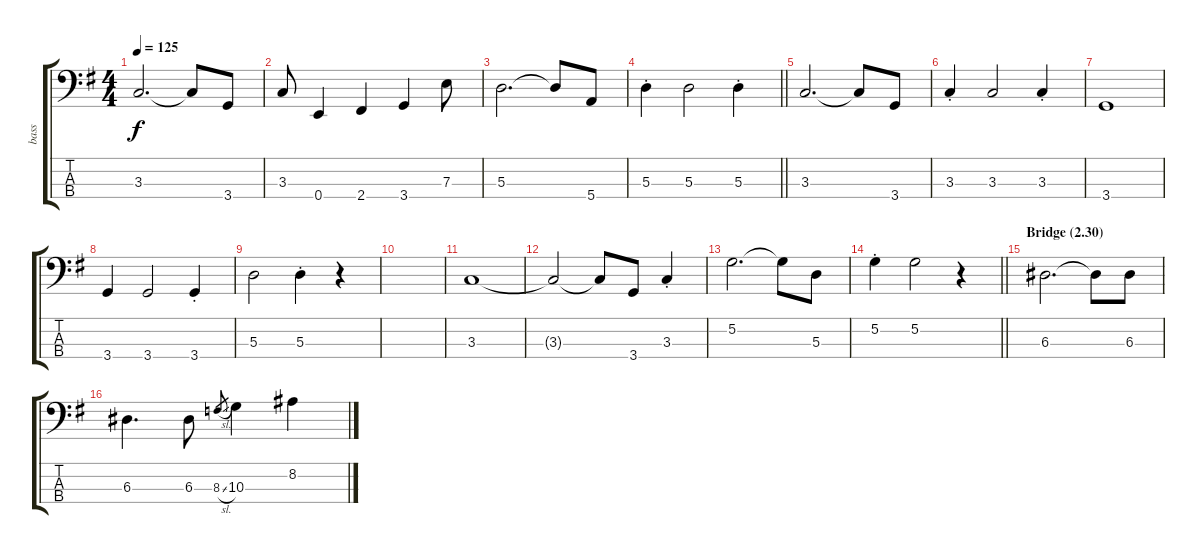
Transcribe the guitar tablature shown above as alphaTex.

\track ("bass" "bass") {instrument electricbassfinger}
\staff {score tabs}
\tuning (G2 D2 A1 E1) {hide}
\ts (4 4)
\tempo 125
\clef f4
\ks g
3.3.2{d dy f} 3.3{t}.8 3.4.8 |
3.3.8 0.4.4 2.4.4 3.4.4 7.3.8 |
5.3.2{d} 5.3{t}.8 5.4.8 |
\barLineRight lightlight
5.3{st}.4 5.3.2 5.3{st}.4 |
3.3.2{d} 3.3{t}.8 3.4.8 |
3.3{st}.4 3.3.2 3.3{st}.4 |
3.4.1 |
3.4.4 3.4.2 3.4{st}.4 |
5.3.2 5.3{st}.4 r.4 |
|
3.3.1 |
3.3{t}.2 3.3{t}.8 3.4.8 3.3{st}.4 |
5.2.2{d} 5.2{t}.8 5.3.8 |
\barLineRight lightlight
5.2{st}.4 5.2.2 r.4 |
\section ("" "Bridge (2.30)")
6.3.2{d} 6.3{t}.8 6.3.8 |
6.3.4{d} 6.3.8 8.3{sl}.8{gr} 10.3.4 8.2.4
